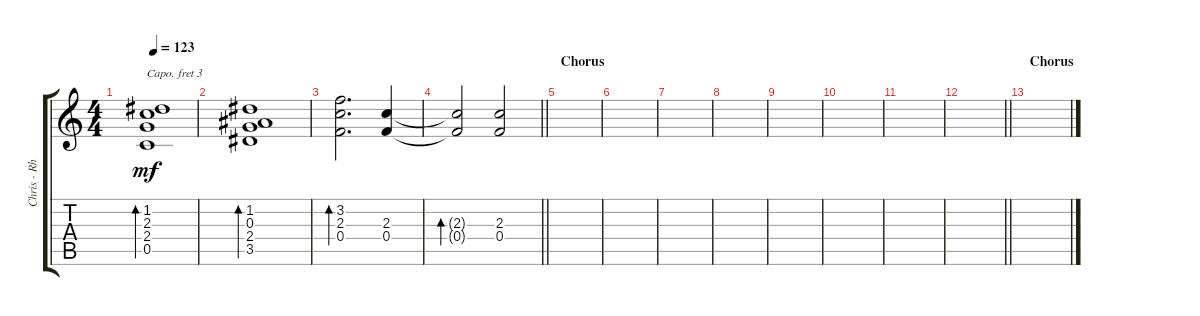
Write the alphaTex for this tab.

\track ("Chris - Rhythm Guitar" "Chris - Rh") {instrument acousticguitarsteel}
\staff {score tabs}
\capo 3
\tuning (E4 B3 G3 D3 A2 E2) {hide}
\ts (4 4)
\tempo 123
\clef g2
\ks c
(1.2 2.3 2.4 0.5).1{bd 480 dy mf} |
(1.2 0.3 2.4 3.5).1{bd 480} |
(3.2 2.3 0.4).2{d bd 480} (2.3 0.4).4 |
\barLineRight lightlight
(2.3{t} 0.4{t}).2{bd 480} (2.3 0.4).2 |
\section ("" "Chorus")
|
|
|
|
|
|
|
\barLineRight lightlight
|
\section ("" "Chorus")
